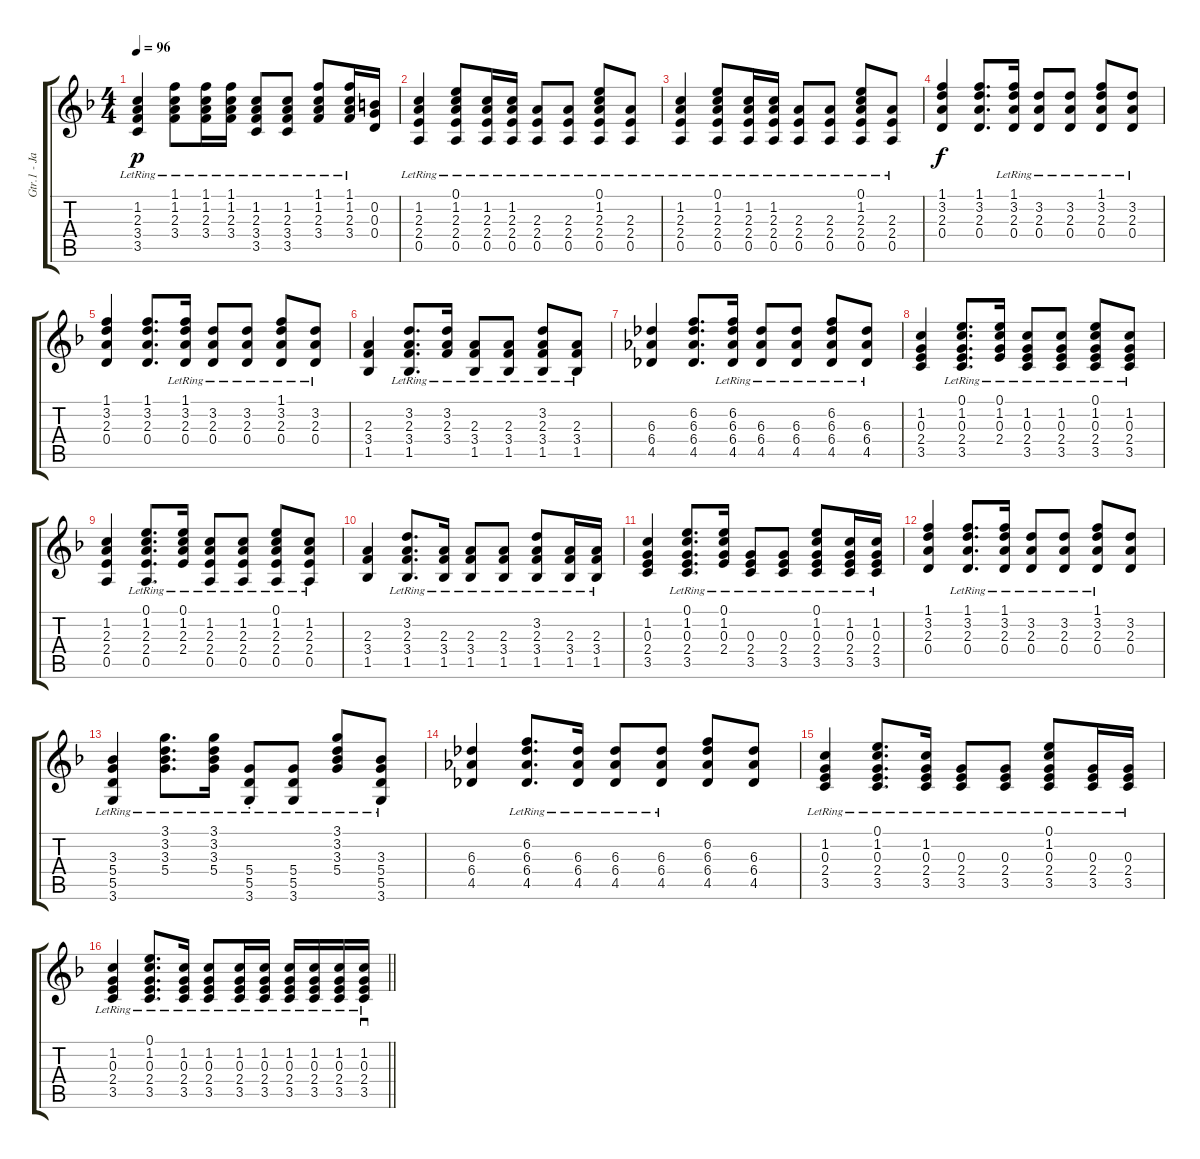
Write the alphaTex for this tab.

\track ("Gtr.1 - James Dean Bradfield" "Gtr.1 - Ja") {instrument acousticguitarsteel}
\staff {score tabs}
\tuning (E4 B3 G3 D3 A2 E2) {hide}
\ts (4 4)
\tempo 96
\clef g2
\ks f
(1.2{lr} 2.3{lr} 3.4{lr} 3.5{lr}).4{dy p} (1.1{lr} 1.2{lr} 2.3{lr} 3.4{lr}).8 (1.1{lr} 1.2{lr} 2.3{lr} 3.4{lr}).16 (1.1{lr} 1.2{lr} 2.3{lr} 3.4{lr}).16 (1.2{lr} 2.3{lr} 3.4{lr} 3.5{lr}).8 (1.2{lr} 2.3{lr} 3.4{lr} 3.5{lr}).8 (1.1{lr} 1.2{lr} 2.3{lr} 3.4{lr}).8 (1.1{lr} 1.2{lr} 2.3{lr} 3.4{lr}).16 (0.2 0.3 0.4).16 |
(1.2{lr} 2.3{lr} 2.4{lr} 0.5{lr}).4 (0.1{lr} 1.2{lr} 2.3{lr} 2.4{lr} 0.5{lr}).8 (1.2{lr} 2.3{lr} 2.4{lr} 0.5{lr}).16 (1.2{lr} 2.3{lr} 2.4{lr} 0.5{lr}).16 (2.3{lr} 2.4{lr} 0.5{lr}).8 (2.3{lr} 2.4{lr} 0.5{lr}).8 (0.1{lr} 1.2{lr} 2.3{lr} 2.4{lr} 0.5{lr}).8 (2.3{lr} 2.4{lr} 0.5{lr}).8 |
(1.2{lr} 2.3{lr} 2.4{lr} 0.5{lr}).4 (0.1{lr} 1.2{lr} 2.3{lr} 2.4{lr} 0.5{lr}).8 (1.2{lr} 2.3{lr} 2.4{lr} 0.5{lr}).16 (1.2{lr} 2.3{lr} 2.4{lr} 0.5{lr}).16 (2.3{lr} 2.4{lr} 0.5{lr}).8 (2.3{lr} 2.4{lr} 0.5{lr}).8 (0.1{lr} 1.2{lr} 2.3{lr} 2.4{lr} 0.5{lr}).8 (2.3{lr} 2.4{lr} 0.5{lr}).8 |
(1.1 3.2 2.3 0.4).4{dy f} (1.1 3.2 2.3 0.4).8{d} (1.1{lr} 3.2{lr} 2.3{lr} 0.4{lr}).16 (3.2{lr} 2.3{lr} 0.4{lr}).8 (3.2{lr} 2.3{lr} 0.4{lr}).8 (1.1{lr} 3.2{lr} 2.3{lr} 0.4{lr}).8 (3.2{lr} 2.3{lr} 0.4{lr}).8 |
(1.1 3.2 2.3 0.4).4 (1.1 3.2 2.3 0.4).8{d} (1.1{lr} 3.2{lr} 2.3{lr} 0.4{lr}).16 (3.2{lr} 2.3{lr} 0.4{lr}).8 (3.2{lr} 2.3{lr} 0.4{lr}).8 (1.1{lr} 3.2{lr} 2.3{lr} 0.4{lr}).8 (3.2{lr} 2.3{lr} 0.4{lr}).8 |
(2.3 3.4 1.5).4 (3.2{lr} 2.3{lr} 3.4{lr} 1.5{lr}).8{d} (3.2{lr} 2.3{lr} 3.4{lr}).16 (2.3{lr} 3.4{lr} 1.5{lr}).8 (2.3{lr} 3.4{lr} 1.5{lr}).8 (3.2{lr} 2.3{lr} 3.4{lr} 1.5{lr}).8 (2.3{lr} 3.4{lr} 1.5{lr}).8 |
(6.3 6.4 4.5).4 (6.2 6.3 6.4 4.5).8{d} (6.2{lr} 6.3{lr} 6.4{lr} 4.5{lr}).16 (6.3{lr} 6.4{lr} 4.5{lr}).8 (6.3{lr} 6.4{lr} 4.5{lr}).8 (6.2{lr} 6.3{lr} 6.4{lr} 4.5{lr}).8 (6.3{lr} 6.4{lr} 4.5{lr}).8 |
(1.2 0.3 2.4 3.5).4 (0.1{lr} 1.2{lr} 0.3{lr} 2.4{lr} 3.5{lr}).8{d} (0.1{lr} 1.2{lr} 0.3{lr} 2.4{lr}).16 (1.2{lr} 0.3{lr} 2.4{lr} 3.5{lr}).8 (1.2{lr} 0.3{lr} 2.4{lr} 3.5{lr}).8 (0.1{lr} 1.2{lr} 0.3{lr} 2.4{lr} 3.5{lr}).8 (1.2{lr} 0.3{lr} 2.4{lr} 3.5{lr}).8 |
(1.2 2.3 2.4 0.5).4 (0.1{lr} 1.2{lr} 2.3{lr} 2.4{lr} 0.5{lr}).8{d} (0.1{lr} 1.2{lr} 2.3{lr} 2.4{lr}).16 (1.2{lr} 2.3{lr} 2.4{lr} 0.5{lr}).8 (1.2{lr} 2.3{lr} 2.4{lr} 0.5{lr}).8 (0.1{lr} 1.2{lr} 2.3{lr} 2.4{lr} 0.5{lr}).8 (1.2{lr} 2.3{lr} 2.4{lr} 0.5{lr}).8 |
(2.3 3.4 1.5).4 (3.2{lr} 2.3{lr} 3.4{lr} 1.5{lr}).8{d} (2.3{lr} 3.4{lr} 1.5{lr}).16 (2.3{lr} 3.4{lr} 1.5{lr}).8 (2.3{lr} 3.4{lr} 1.5{lr}).8 (3.2{lr} 2.3{lr} 3.4{lr} 1.5{lr}).8 (2.3{lr} 3.4{lr} 1.5{lr}).16 (2.3{lr} 3.4{lr} 1.5{lr}).16 |
(1.2 0.3 2.4 3.5).4 (0.1{lr} 1.2{lr} 0.3{lr} 2.4{lr} 3.5{lr}).8{d} (0.1{lr} 1.2{lr} 0.3{lr} 2.4{lr}).16 (0.3{lr} 2.4{lr} 3.5{lr}).8 (0.3{lr} 2.4{lr} 3.5{lr}).8 (0.1{lr} 1.2{lr} 0.3{lr} 2.4{lr} 3.5{lr}).8 (1.2{lr} 0.3{lr} 2.4{lr} 3.5{lr}).16 (1.2{lr} 0.3{lr} 2.4{lr} 3.5{lr}).16 |
(1.1 3.2 2.3 0.4).4 (1.1{lr} 3.2{lr} 2.3{lr} 0.4{lr}).8{d} (1.1{lr} 3.2{lr} 2.3{lr} 0.4{lr}).16 (3.2{lr} 2.3{lr} 0.4{lr}).8 (3.2{lr} 2.3{lr} 0.4{lr}).8 (1.1{lr} 3.2{lr} 2.3{lr} 0.4{lr}).8 (3.2 2.3 0.4).8 |
(3.3{lr} 5.4{lr} 5.5{lr} 3.6{lr}).4 (3.1{lr} 3.2{lr} 3.3{lr} 5.4{lr}).8{d} (3.1{lr} 3.2{lr} 3.3{lr} 5.4{lr}).16 (5.4{st lr} 5.5{st lr} 3.6{st lr}).8 (5.4{lr} 5.5{lr} 3.6{lr}).8 (3.1{lr} 3.2{lr} 3.3{lr} 5.4{lr}).8 (3.3{lr} 5.4{lr} 5.5{lr} 3.6{lr}).8 |
(6.3 6.4 4.5).4 (6.2{lr} 6.3{lr} 6.4{lr} 4.5{lr}).8{d} (6.3{lr} 6.4{lr} 4.5{lr}).16 (6.3{lr} 6.4{lr} 4.5{lr}).8 (6.3{lr} 6.4{lr} 4.5{lr}).8 (6.2 6.3 6.4 4.5).8 (6.3 6.4 4.5).8 |
(1.2{lr} 0.3{lr} 2.4{lr} 3.5{lr}).4 (0.1{lr} 1.2{lr} 0.3{lr} 2.4{lr} 3.5{lr}).8{d} (1.2{lr} 0.3{lr} 2.4{lr} 3.5{lr}).16 (0.3{lr} 2.4{lr} 3.5{lr}).8 (0.3{lr} 2.4{lr} 3.5{lr}).8 (0.1{lr} 1.2{lr} 0.3{lr} 2.4{lr} 3.5{lr}).8 (0.3{lr} 2.4{lr} 3.5{lr}).16 (0.3{lr} 2.4{lr} 3.5{lr}).16 |
\barLineRight lightlight
(1.2{lr} 0.3{lr} 2.4{lr} 3.5{lr}).4 (0.1{lr} 1.2{lr} 0.3{lr} 2.4{lr} 3.5{lr}).8{d} (1.2{lr} 0.3{lr} 2.4{lr} 3.5{lr}).16 (1.2{lr} 0.3{lr} 2.4{lr} 3.5{lr}).8 (1.2{lr} 0.3{lr} 2.4{lr} 3.5{lr}).16 (1.2{lr} 0.3{lr} 2.4{lr} 3.5{lr}).16 (1.2{lr} 0.3{lr} 2.4{lr} 3.5{lr}).16 (1.2{lr} 0.3{lr} 2.4{lr} 3.5{lr}).16 (1.2{lr} 0.3{lr} 2.4{lr} 3.5{lr}).16 (1.2{lr} 0.3{lr} 2.4{lr} 3.5{lr}).16{sd}
